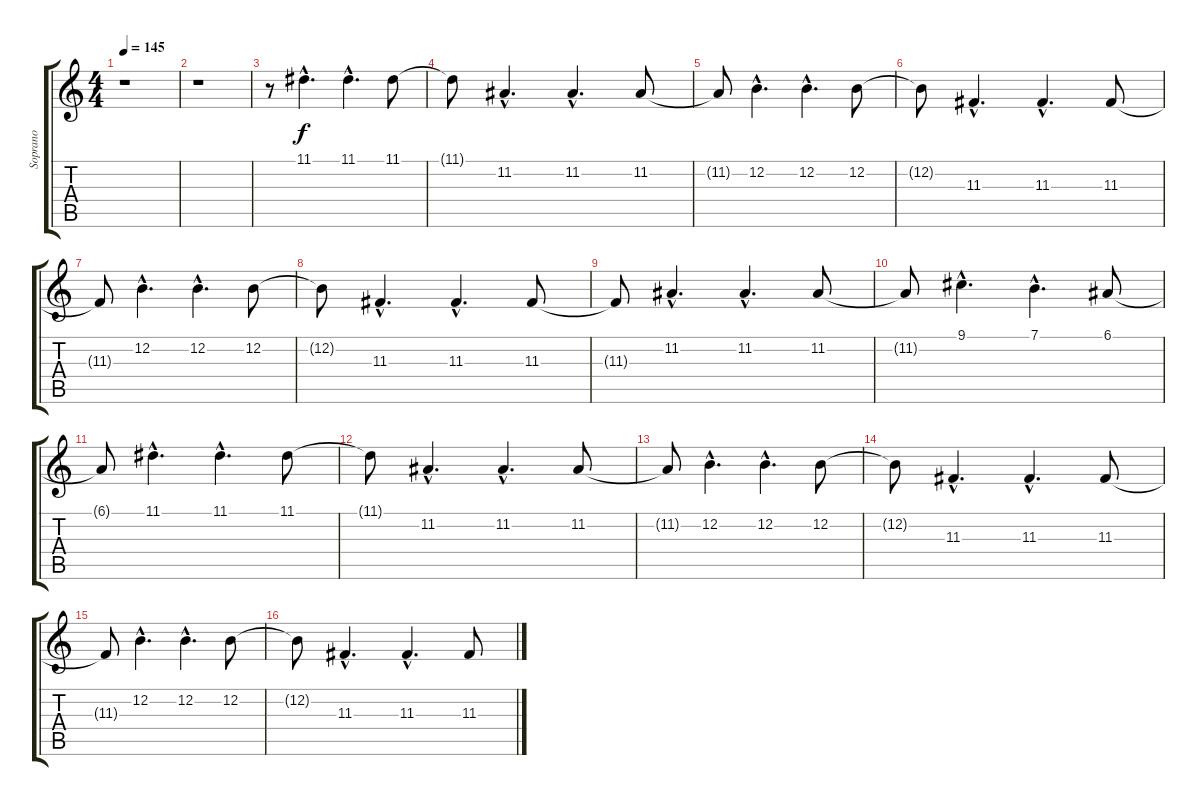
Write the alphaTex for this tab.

\track ("Soprano" "Soprano") {instrument choiraahs}
\staff {score tabs}
\tuning (E4 B3 G3 D3 A2 E2) {hide}
\ts (4 4)
\tempo 145
\clef g2
\ks c
r.1{dy f} |
r.1 |
r.8 11.1{hac}.4{d} 11.1{hac}.4{d} 11.1.8 |
11.1{t}.8 11.2{hac}.4{d} 11.2{hac}.4{d} 11.2.8 |
11.2{t}.8 12.2{hac}.4{d} 12.2{hac}.4{d} 12.2.8 |
12.2{t}.8 11.3{hac}.4{d} 11.3{hac}.4{d} 11.3.8 |
11.3{t}.8 12.2{hac}.4{d} 12.2{hac}.4{d} 12.2.8 |
12.2{t}.8 11.3{hac}.4{d} 11.3{hac}.4{d} 11.3.8 |
11.3{t}.8 11.2{hac}.4{d} 11.2{hac}.4{d} 11.2.8 |
11.2{t}.8 9.1{hac}.4{d} 7.1{hac}.4{d} 6.1.8 |
6.1{t}.8 11.1{hac}.4{d} 11.1{hac}.4{d} 11.1.8 |
11.1{t}.8 11.2{hac}.4{d} 11.2{hac}.4{d} 11.2.8 |
11.2{t}.8 12.2{hac}.4{d} 12.2{hac}.4{d} 12.2.8 |
12.2{t}.8 11.3{hac}.4{d} 11.3{hac}.4{d} 11.3.8 |
11.3{t}.8 12.2{hac}.4{d} 12.2{hac}.4{d} 12.2.8 |
12.2{t}.8 11.3{hac}.4{d} 11.3{hac}.4{d} 11.3.8
